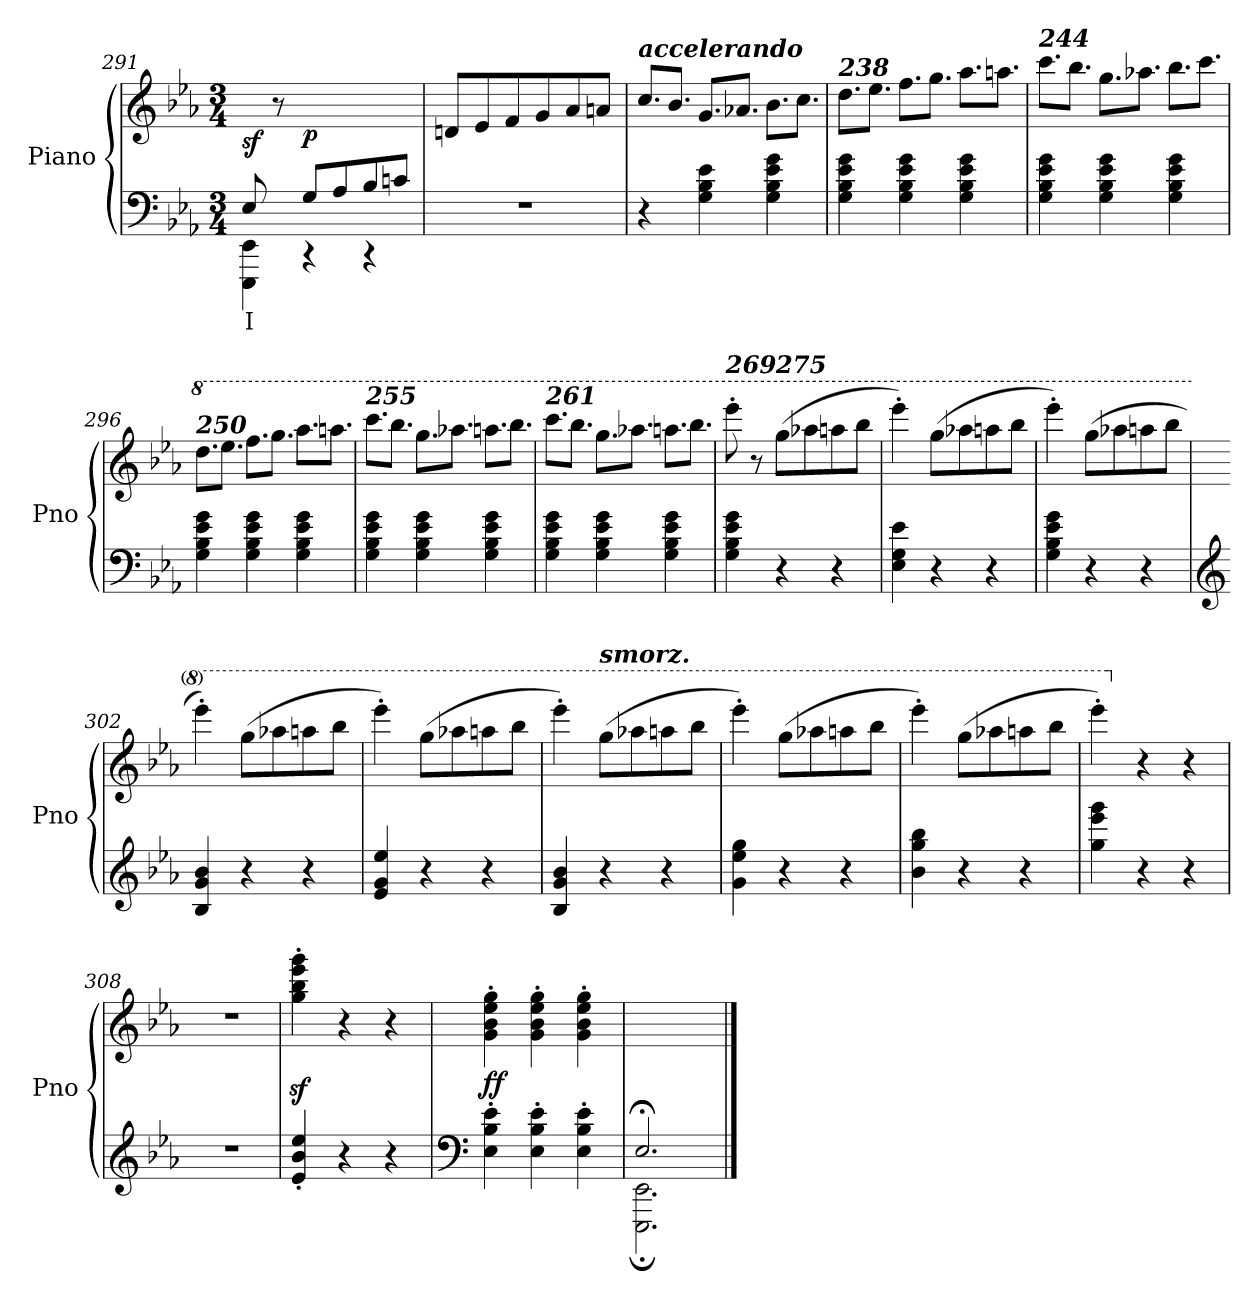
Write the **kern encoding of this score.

**kern	**text	**kern	**dynam
*part1	*part1	*part1	*part1
*staff2	*staff2	*staff1	*staff1/2
*I"Piano	*	*	*
*I'Pno	*	*	*
!!LO:LB:g=z
*clefF4	*	*clefG2	*
*k[b-e-a-]	*	*k[b-e-a-]	*
*M3/4	*	*M3/4	*
=291	=291	=291	=291
!	!LO:LY:b	!	!LO:DY:b
*^	*	*	*
8E-/	4EEE-\ 4EE-\	I	8ryy	sf
8ryy	.	.	8r	.
!	!	!	!	!LO:DY:b
8G/L	4r	.	2ryy	p
8A-/	.	.	.	.
8B-/	4r	.	.	.
8cn/J	.	.	.	.
*v	*v	*	*	*
=292	=292	=292	=292
2.r	.	8dn/L	.
.	.	8e-/	.
.	.	8f/	.
.	.	8g/	.
.	.	8a-/	.
.	.	8an/J	.
=293	=293	=293	=293
*	*	*Xtuplet	*
!	!	!LO:TX:a:Bi:t=accelerando	!
4r	.	12.cc/L	.
.	.	12.b-/J	.
4G\ 4B-\ 4e-\	.	12.g/L	.
.	.	12.a-X/J	.
4G\ 4B-\ 4e-\ 4g\	.	12.b-\L	.
.	.	12.cc\J	.
=294	=294	=294	=294
!	!	!LO:TX:a:Bi:t=238	!
4G\ 4B-\ 4e-\ 4g\	.	12.dd\L	.
.	.	12.ee-\J	.
4G\ 4B-\ 4e-\ 4g\	.	12.ff\L	.
.	.	12.gg\J	.
4G\ 4B-\ 4e-\ 4g\	.	12.aa-\L	.
.	.	12.aan\J	.
=295	=295	=295	=295
!	!	!LO:TX:a:Bi:t=244	!
4G\ 4B-\ 4e-\ 4g\	.	12.ccc\L	.
.	.	12.bb-\J	.
4G\ 4B-\ 4e-\ 4g\	.	12.gg\L	.
.	.	12.aa-X\J	.
4G\ 4B-\ 4e-\ 4g\	.	12.bb-\L	.
.	.	12.ccc\J	.
=296	=296	=296	=296
*	*	*8va	*
!	!	!LO:TX:a:Bi:t=250	!
4G\ 4B-\ 4e-\ 4g\	.	12.ddd\L	.
.	.	12.eee-\J	.
4G\ 4B-\ 4e-\ 4g\	.	12.fff\L	.
.	.	12.ggg\J	.
4G\ 4B-\ 4e-\ 4g\	.	12.aaa-\L	.
.	.	12.aaan\J	.
!!LO:PB:g=z
=297	=297	=297	=297
!	!	!LO:TX:a:Bi:t=255	!
4G\ 4B-\ 4e-\ 4g\	.	12.cccc\L	.
.	.	12.bbb-\J	.
4G\ 4B-\ 4e-\ 4g\	.	12.ggg\L	.
.	.	12.aaa-X\J	.
4G\ 4B-\ 4e-\ 4g\	.	12.aaan\L	.
.	.	12.bbb-\J	.
!!LO:LB:g=z
=298	=298	=298	=298
!	!	!LO:TX:a:Bi:t=261	!
4G\ 4B-\ 4e-\ 4g\	.	12.cccc\L	.
.	.	12.bbb-\J	.
4G\ 4B-\ 4e-\ 4g\	.	12.ggg\L	.
.	.	12.aaa-X\J	.
4G\ 4B-\ 4e-\ 4g\	.	12.aaan\L	.
.	.	12.bbb-\J	.
=299	=299	=299	=299
!	!	!LO:TX:a:Bi:t=269	!
4G\ 4B-\ 4e-\ 4g\	.	8eeee-'\	.
.	.	8r	.
!	!	!LO:TX:a:Bi:t=275	!
4r	.	(>8ggg\L	.
.	.	8aaa-X\	.
4r	.	8aaan\	.
.	.	8bbb-\J	.
=300	=300	=300	=300
4E-\ 4G\ 4e-\	.	4eeee-'\)	.
4r	.	(>8ggg\L	.
.	.	8aaa-X\	.
4r	.	8aaan\	.
.	.	8bbb-\J	.
=301	=301	=301	=301
4G\ 4B-\ 4e-\ 4g\	.	4eeee-'\)	.
4r	.	(>8ggg\L	.
.	.	8aaa-X\	.
4r	.	8aaan\	.
.	.	8bbb-\J	.
=302	=302	=302	=302
*clefG2	*	*	*
4B-/ 4g/ 4b-/	.	4eeee-'\)	.
4r	.	(>8ggg\L	.
.	.	8aaa-X\	.
4r	.	8aaan\	.
.	.	8bbb-\J	.
=303	=303	=303	=303
4e-/ 4g/ 4ee-/	.	4eeee-'\)	.
4r	.	(>8ggg\L	.
.	.	8aaa-X\	.
4r	.	8aaan\	.
.	.	8bbb-\J	.
!!LO:LB:g=z
=304	=304	=304	=304
4B-/ 4g/ 4b-/	.	4eeee-'\)	.
!	!	!LO:TX:a:Bi:t=smorz.	!
4r	.	(>8ggg\L	.
.	.	8aaa-X\	.
4r	.	8aaan\	.
.	.	8bbb-\J	.
=305	=305	=305	=305
4g\ 4ee-\ 4gg\	.	4eeee-'\)	.
4r	.	(>8ggg\L	.
.	.	8aaa-X\	.
4r	.	8aaan\	.
.	.	8bbb-\J	.
=306	=306	=306	=306
4b-\ 4gg\ 4bb-\	.	4eeee-'\)	.
4r	.	(>8ggg\L	.
.	.	8aaa-X\	.
4r	.	8aaan\	.
.	.	8bbb-\J	.
=307	=307	=307	=307
4gg\ 4eee-\ 4ggg\	.	4eeee-'\)	.
*	*	*X8va	*
4r	.	4r	.
4r	.	4r	.
=308	=308	=308	=308
2.r	.	2.r	.
=309	=309	=309	=309
4e-/' 4b-/' 4ee-/'	.	4gg\z<' 4bb-\z<' 4eee-\z<' 4ggg\z<'	.
4r	.	4r	.
4r	.	4r	.
=310	=310	=310	=310
*clefF4	*	*	*
!	!	!	!LO:DY:b
4E-\' 4B-\' 4e-\'	.	4g\' 4b-\' 4ee-\' 4gg\'	ff
4E-\' 4B-\' 4e-\'	.	4g\' 4b-\' 4ee-\' 4gg\'	.
4E-\' 4B-\' 4e-\'	.	4g\' 4b-\' 4ee-\' 4gg\'	.
=311	=311	=311	=311
*^	*	*	*
2.E-;</	2.EEE-\; 2.EE-\;	.	2.ryy	.
*v	*v	*	*	*
==	==	==	==
*-	*-	*-	*-
